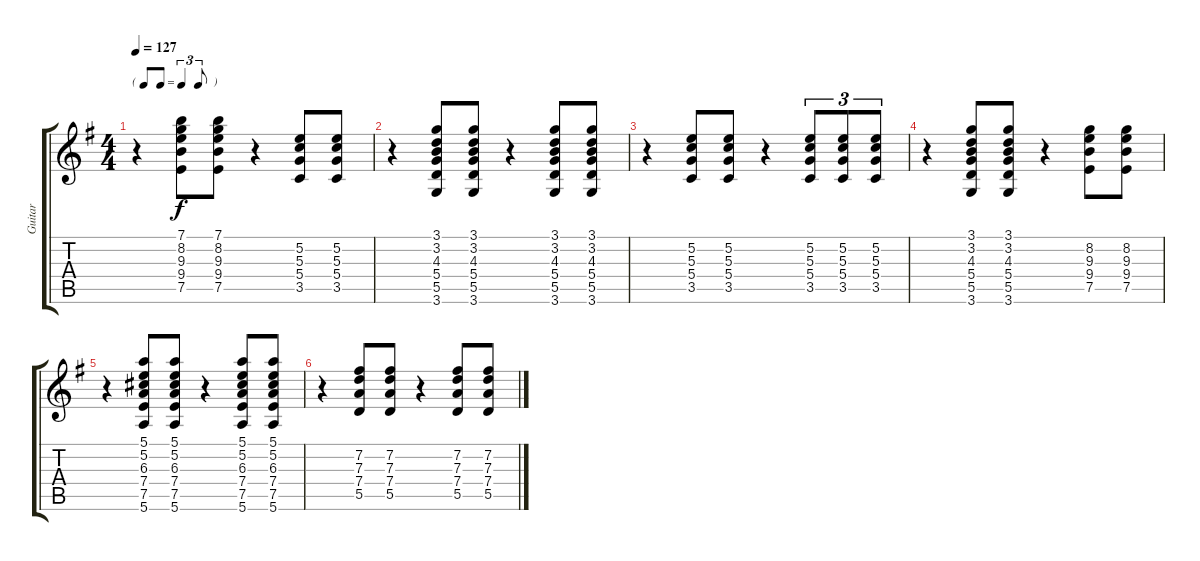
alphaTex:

\track ("Guitar" "Guitar") {instrument electricguitarclean}
\staff {score tabs}
\tuning (E4 B3 G3 D3 A2 E2) {hide}
\ts (4 4)
\tf triplet8th
\tempo 127
\clef g2
\ks g
r.4{dy f} (7.1 8.2 9.3 9.4 7.5).8 (7.1 8.2 9.3 9.4 7.5).8 r.4 (5.2 5.3 5.4 3.5).8 (5.2 5.3 5.4 3.5).8 |
r.4 (3.1 3.2 4.3 5.4 5.5 3.6).8 (3.1 3.2 4.3 5.4 5.5 3.6).8 r.4 (3.1 3.2 4.3 5.4 5.5 3.6).8 (3.1 3.2 4.3 5.4 5.5 3.6).8 |
r.4 (5.2 5.3 5.4 3.5).8 (5.2 5.3 5.4 3.5).8 r.4 (5.2 5.3 5.4 3.5).8{tu (3 2)} (5.2 5.3 5.4 3.5).8{tu (3 2)} (5.2 5.3 5.4 3.5).8{tu (3 2)} |
r.4 (3.1 3.2 4.3 5.4 5.5 3.6).8 (3.1 3.2 4.3 5.4 5.5 3.6).8 r.4 (8.2 9.3 9.4 7.5).8 (8.2 9.3 9.4 7.5).8 |
r.4 (5.1 5.2 6.3 7.4 7.5 5.6).8 (5.1 5.2 6.3 7.4 7.5 5.6).8 r.4 (5.1 5.2 6.3 7.4 7.5 5.6).8 (5.1 5.2 6.3 7.4 7.5 5.6).8 |
r.4 (7.2 7.3 7.4 5.5).8 (7.2 7.3 7.4 5.5).8 r.4 (7.2 7.3 7.4 5.5).8 (7.2 7.3 7.4 5.5).8
